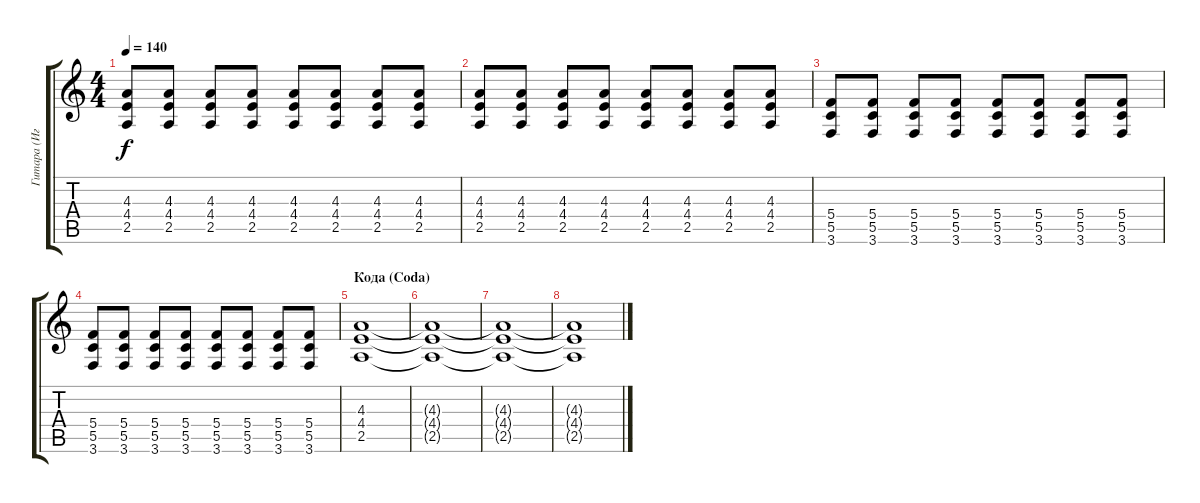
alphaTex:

\track ("Гитара (Игорь \"Jeff\" Поляков)" "Гитара (Иг") {instrument distortionguitar}
\staff {score tabs}
\tuning (D4 A3 F3 C3 G2 D2) {hide}
\ts (4 4)
\tempo 140
\clef g2
\ks c
(4.3 4.4 2.5).8{dy f} (4.3 4.4 2.5).8 (4.3 4.4 2.5).8 (4.3 4.4 2.5).8 (4.3 4.4 2.5).8 (4.3 4.4 2.5).8 (4.3 4.4 2.5).8 (4.3 4.4 2.5).8 |
(4.3 4.4 2.5).8 (4.3 4.4 2.5).8 (4.3 4.4 2.5).8 (4.3 4.4 2.5).8 (4.3 4.4 2.5).8 (4.3 4.4 2.5).8 (4.3 4.4 2.5).8 (4.3 4.4 2.5).8 |
(5.4 5.5 3.6).8 (5.4 5.5 3.6).8 (5.4 5.5 3.6).8 (5.4 5.5 3.6).8 (5.4 5.5 3.6).8 (5.4 5.5 3.6).8 (5.4 5.5 3.6).8 (5.4 5.5 3.6).8 |
(5.4 5.5 3.6).8 (5.4 5.5 3.6).8 (5.4 5.5 3.6).8 (5.4 5.5 3.6).8 (5.4 5.5 3.6).8 (5.4 5.5 3.6).8 (5.4 5.5 3.6).8 (5.4 5.5 3.6).8 |
\section ("" "Кода (Coda)")
(4.3 4.4 2.5).1 |
(4.3{t} 4.4{t} 2.5{t}).1 |
(4.3{t} 4.4{t} 2.5{t}).1 |
(4.3{t} 4.4{t} 2.5{t}).1
